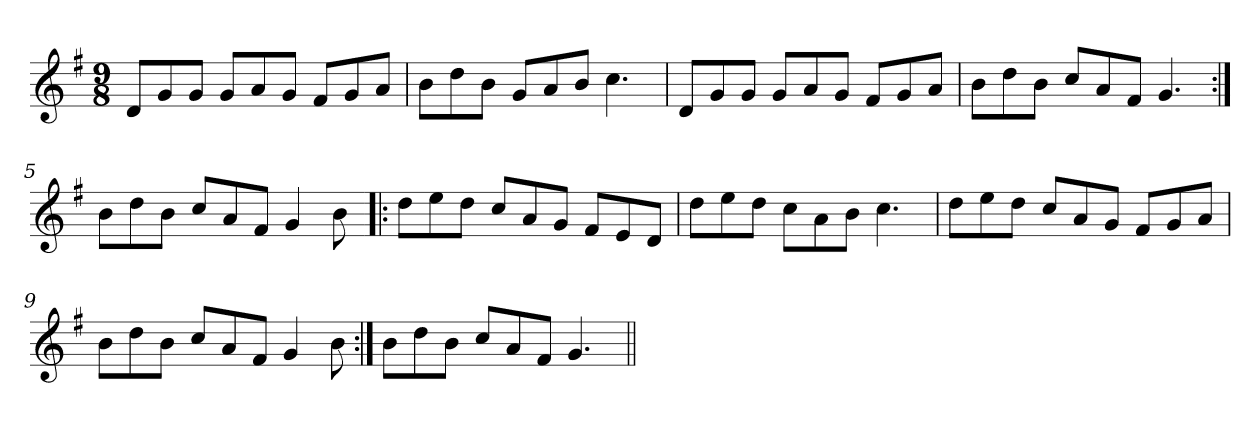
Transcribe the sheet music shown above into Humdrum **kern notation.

**kern
*part1
*staff1
*clefG2
*k[f#]
*G:
*M9/8
=1
8d/L
8g/
8g/J
8g/L
8a/
8g/J
8f#/L
8g/
8a/J
=2
8b\L
8dd\
8b\J
8g/L
8a/
8b/J
4.cc\
=3
8d/L
8g/
8g/J
8g/L
8a/
8g/J
8f#/L
8g/
8a/J
=4
8b\L
8dd\
8b\J
8cc/L
8a/
8f#/J
4.g/
=5:|!
8b\L
8dd\
8b\J
8cc/L
8a/
8f#/J
4g/
8b\
!!LO:LB:g=z
=6!|:
8dd\L
8ee\
8dd\J
8cc/L
8a/
8g/J
8f#/L
8e/
8d/J
=7
8dd\L
8ee\
8dd\J
8cc\L
8a\
8b\J
4.cc\
=8
8dd\L
8ee\
8dd\J
8cc/L
8a/
8g/J
8f#/L
8g/
8a/J
=9
8b\L
8dd\
8b\J
8cc/L
8a/
8f#/J
4g/
8b\
=10:|!
8b\L
8dd\
8b\J
8cc/L
8a/
8f#/J
4.g/
=||
*-
